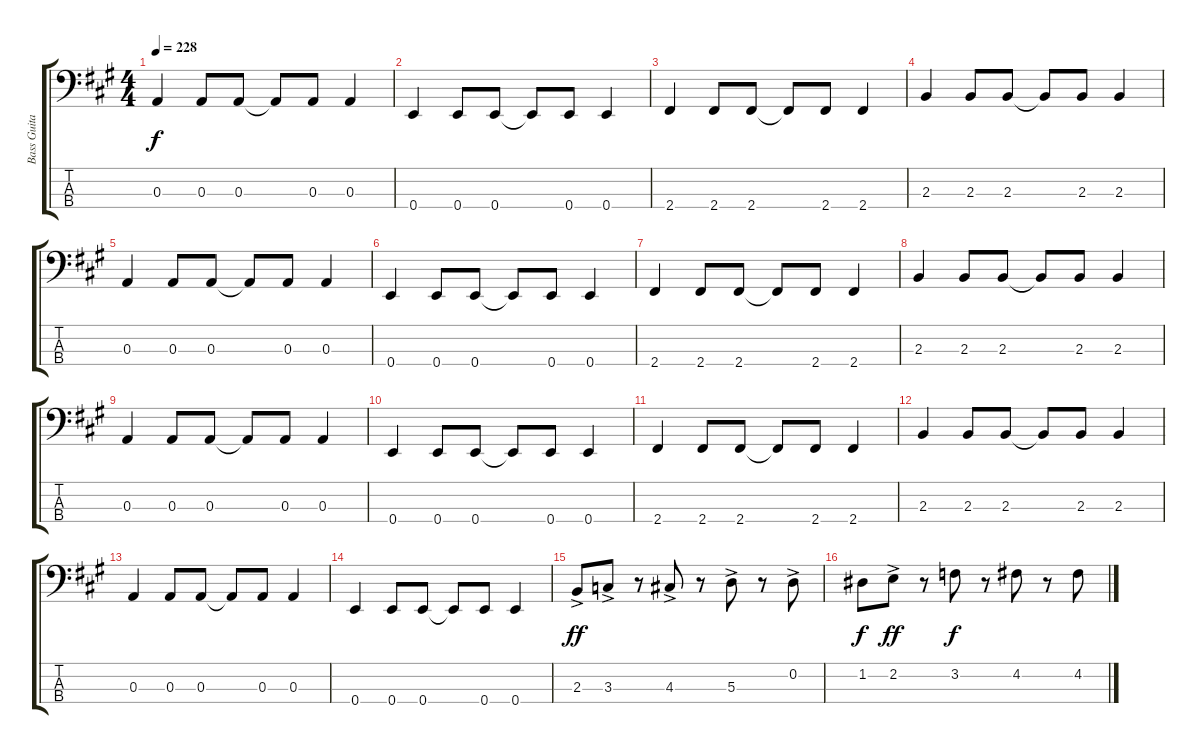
\track ("Bass Guitar" "Bass Guita") {instrument electricbassfinger}
\staff {score tabs}
\tuning (G2 D2 A1 E1) {hide}
\ts (4 4)
\tempo 228
\clef f4
\ks a
0.3.4{dy f} 0.3.8 0.3.8 0.3{t}.8 0.3.8 0.3.4 |
0.4.4 0.4.8 0.4.8 0.4{t}.8 0.4.8 0.4.4 |
2.4.4 2.4.8 2.4.8 2.4{t}.8 2.4.8 2.4.4 |
2.3.4 2.3.8 2.3.8 2.3{t}.8 2.3.8 2.3.4 |
0.3.4 0.3.8 0.3.8 0.3{t}.8 0.3.8 0.3.4 |
0.4.4 0.4.8 0.4.8 0.4{t}.8 0.4.8 0.4.4 |
2.4.4 2.4.8 2.4.8 2.4{t}.8 2.4.8 2.4.4 |
2.3.4 2.3.8 2.3.8 2.3{t}.8 2.3.8 2.3.4 |
0.3.4 0.3.8 0.3.8 0.3{t}.8 0.3.8 0.3.4 |
0.4.4 0.4.8 0.4.8 0.4{t}.8 0.4.8 0.4.4 |
2.4.4 2.4.8 2.4.8 2.4{t}.8 2.4.8 2.4.4 |
2.3.4 2.3.8 2.3.8 2.3{t}.8 2.3.8 2.3.4 |
0.3.4 0.3.8 0.3.8 0.3{t}.8 0.3.8 0.3.4 |
0.4.4 0.4.8 0.4.8 0.4{t}.8 0.4.8 0.4.4 |
2.3{ac}.8{dy ff} 3.3{ac}.8 r.8 4.3{ac}.8 r.8 5.3{ac}.8 r.8 0.2{ac}.8 |
1.2.8{dy f} 2.2{ac}.8{dy ff} r.8 3.2.8{dy f} r.8 4.2.8 r.8 4.2.8
